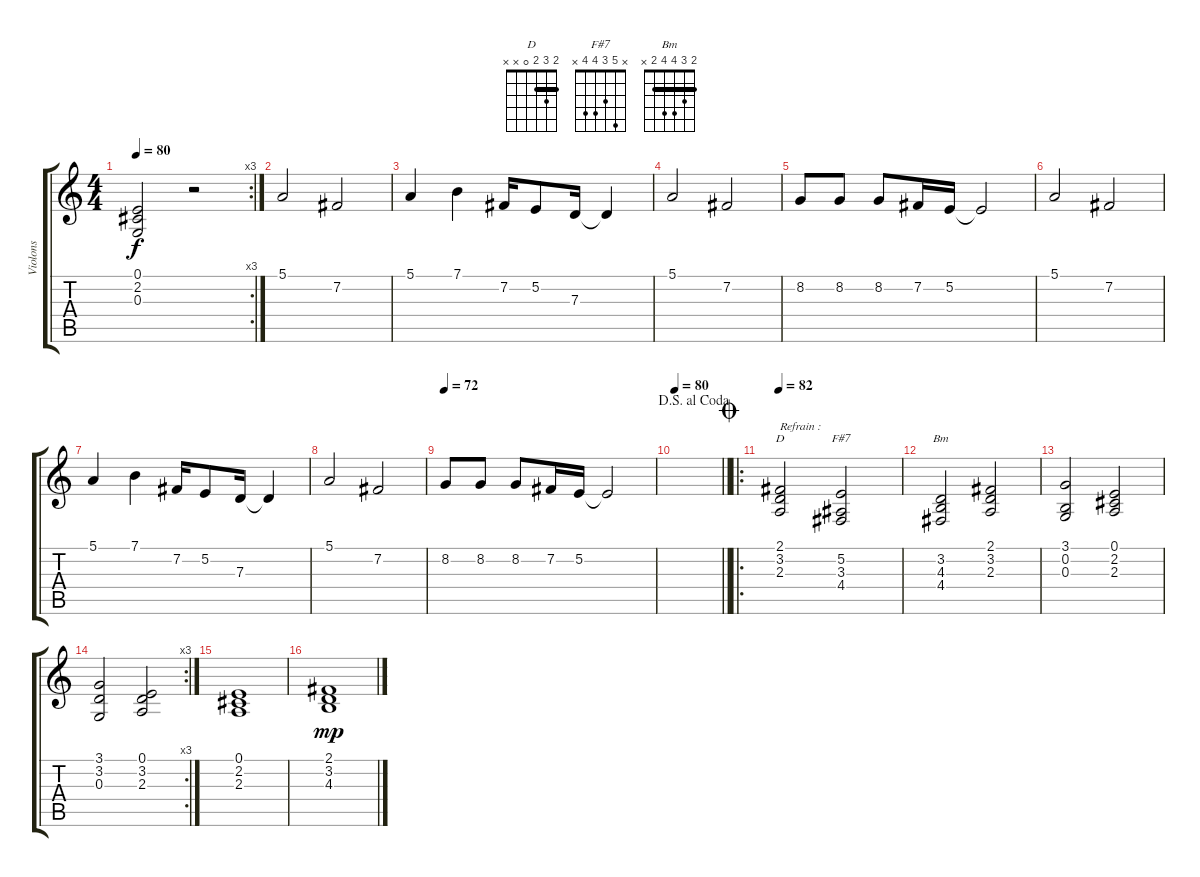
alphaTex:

\track ("Violons" "Violons") {instrument synthstrings1}
\staff {score tabs}
\tuning (E4 B3 G3 D3 A2 E2) {hide}
\chord ("D" 2 3 2 0 x x) {barre 2}
\chord ("F#7" x 5 3 4 4 x)
\chord ("Bm" 2 3 4 4 2 x) {barre 2}
\rc 3
\ts (4 4)
\tempo 80
\clef g2
\ks c
(0.1 2.2 0.3).2{dy f} r.2 |
5.1.2 7.2.2 |
5.1.4 7.1.4 7.2.16 5.2.8 7.3.16 7.3{t}.4 |
5.1.2 7.2.2 |
8.2.8 8.2.8 8.2.8 7.2.16 5.2.16 5.2{t}.2 |
5.1.2 7.2.2 |
5.1.4 7.1.4 7.2.16 5.2.8 7.3.16 7.3{t}.4 |
5.1.2 7.2.2 |
\tempo 72
8.2.8 8.2.8 8.2.8 7.2.16 5.2.16 5.2{t}.2 |
\jump dalsegnoalcoda
\tempo 80
\barLineRight lightlight
|
\ro
\jump coda
\tempo 82
(2.1 3.2 2.3).2{ch "D" txt "Refrain :"} (5.2 3.3 4.4).2{ch "F#7"} |
(3.2 4.3 4.4).2{ch "Bm"} (2.1 3.2 2.3).2 |
(3.1 0.2 0.3).2 (0.1 2.2 2.3).2 |
\rc 3
(3.1 3.2 0.3).2 (0.1 3.2 2.3).2 |
(0.1 2.2 2.3).1 |
(2.1 3.2 4.3).1{dy mp}
